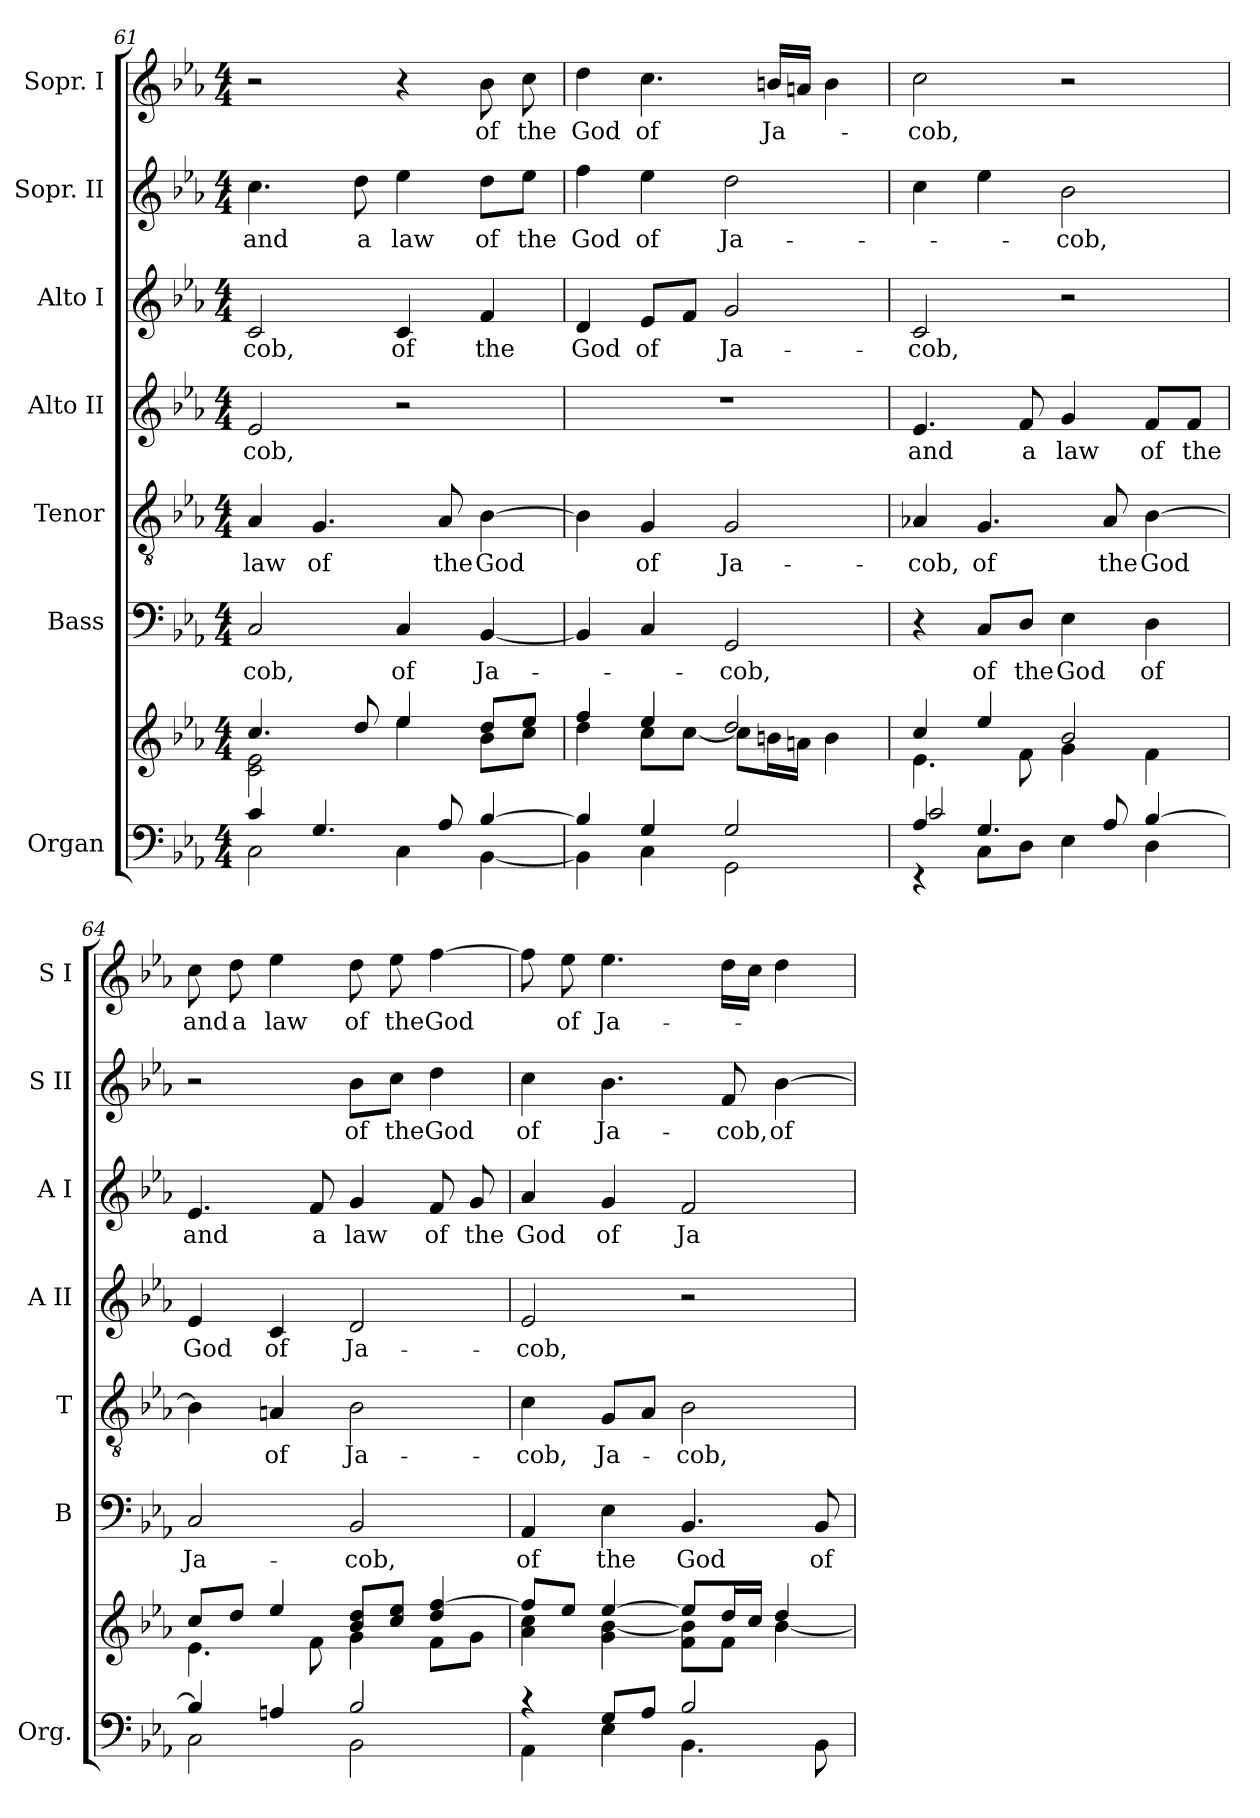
**kern	**kern	**kern	**text	**kern	**text	**kern	**text	**kern	**text	**kern	**text	**kern	**text
*part7	*part7	*part6	*part6	*part5	*part5	*part4	*part4	*part3	*part3	*part2	*part2	*part1	*part1
*staff8	*staff7	*staff6	*staff6	*staff5	*staff5	*staff4	*staff4	*staff3	*staff3	*staff2	*staff2	*staff1	*staff1
*I"Organ	*	*I"Bass	*	*I"Tenor	*	*I"Alto II	*	*I"Alto I	*	*I"Sopr. II	*	*I"Sopr. I	*
*I'Org.	*	*I'B	*	*I'T	*	*I'A II	*	*I'A I	*	*I'S II	*	*I'S I	*
!!LO:LB:g=z
*clefF4	*clefG2	*clefF4	*	*clefGv2	*	*clefG2	*	*clefG2	*	*clefG2	*	*clefG2	*
*k[b-e-a-]	*k[b-e-a-]	*k[b-e-a-]	*	*k[b-e-a-]	*	*k[b-e-a-]	*	*k[b-e-a-]	*	*k[b-e-a-]	*	*k[b-e-a-]	*
*E-:	*E-:	*E-:	*	*E-:	*	*E-:	*	*E-:	*	*E-:	*	*E-:	*
*M4/4	*M4/4	*M4/4	*	*M4/4	*	*M4/4	*	*M4/4	*	*M4/4	*	*M4/4	*
=61	=61	=61	=61	=61	=61	=61	=61	=61	=61	=61	=61	=61	=61
*^	*^	*	*	*	*	*	*	*	*	*	*	*	*
4c!/	2C!\	4.cc!/	2c!\ 2e-!\	2C/	-cob,	4A-/	law	2e-/	-cob,	2c/	-cob,	4.cc\	and	2r	.
4.G!/	.	.	.	.	.	4.G/	of	.	.	.	.	.	.	.	.
.	.	8dd!/	.	.	.	.	.	.	.	.	.	8dd\	a	.	.
.	4C!\	4ee-!/	4ee-!\	4C/	of	.	.	2r	.	4c/	of	4ee-\	law	4r	.
8A-!/	.	.	.	.	.	8A-/	the	.	.	.	.	.	.	.	.
[>4B-!/	[<4BB-!\	8dd!/L	8b-!\L	[4BB-/	Ja-	[4B-\	God	.	.	4f/	the	8dd\L	of	8b-\	of
.	.	8ee-!/J	8cc!\J	.	.	.	.	.	.	.	.	8ee-\J	the	8cc\	the
=62	=62	=62	=62	=62	=62	=62	=62	=62	=62	=62	=62	=62	=62	=62	=62
4B-!/]	4BB-!\]	4ff!/	4dd!\	4BB-/]	.	4B-\]	.	1r	.	4d/	God	4ff\	God	4dd\	God
4G!/	4C!\	4ee-!/	8cc!\L	4C/	.	4G/	of	.	.	8e-/L	of	4ee-\	of	4.cc\	of
.	.	.	[<8cc!\J	.	.	.	.	.	.	8f/J	.	.	.	.	.
2G!/	2GG!\	2dd!/	8cc!\L]	2GG/	-cob,	2G/	Ja-	.	.	2g/	Ja-	2dd\	Ja-	.	.
.	.	.	16bn!\L	.	.	.	.	.	.	.	.	.	.	16bn/LL	Ja-
.	.	.	16an!\JJ	.	.	.	.	.	.	.	.	.	.	16an/JJ	.
.	.	.	4b!\	.	.	.	.	.	.	.	.	.	.	4b\	.
=63	=63	=63	=63	=63	=63	=63	=63	=63	=63	=63	=63	=63	=63	=63	=63
*	*^	*	*	*	*	*	*	*	*	*	*	*	*	*	*
4A-!/	4rEE	2c!/	4cc!/	4.e-!\	4r	.	4A-X/	-cob,	4.e-/	and	2c/	-cob,	4cc\	.	2cc\	-cob,
4.G!/	8C!\L	.	4ee-!/	.	8C/L	of	4.G/	of	.	.	.	.	4ee-\	.	.	.
.	8D!\J	.	.	8f!\	8D/J	the	.	.	8f/	a	.	.	.	.	.	.
.	4E-!\	2ryy	2b-!/	4g!\	4E-\	God	.	.	4g/	law	2r	.	2b-\	-cob,	2r	.
8A-!/	.	.	.	.	.	.	8A-/	the	.	.	.	.	.	.	.	.
[>4B-!/	4D!\	.	.	4f!\	4D\	of	[4B-\	God	8f/L	of	.	.	.	.	.	.
.	.	.	.	.	.	.	.	.	8f/J	the	.	.	.	.	.	.
*	*v	*v	*	*	*	*	*	*	*	*	*	*	*	*	*	*
!!LO:PB:g=z
=64	=64	=64	=64	=64	=64	=64	=64	=64	=64	=64	=64	=64	=64	=64	=64
4B-!/]	2C!\	8cc!/L	4.e-!\	2C/	Ja-	4B-\]	.	4e-/	God	4.e-/	and	2r	.	8cc\	and
.	.	8dd!/J	.	.	.	.	.	.	.	.	.	.	.	8dd\	a
4An!/	.	4ee-!/	.	.	.	4An/	of	4c/	of	.	.	.	.	4ee-\	law
.	.	.	8f!\	.	.	.	.	.	.	8f/	a	.	.	.	.
2B-!/	2BB-!\	8b-!/ 8dd!/L	4g!\	2BB-/	-cob,	2B-\	Ja-	2d/	Ja-	4g/	law	8b-\L	of	8dd\	of
.	.	8cc!/ 8ee-!/J	.	.	.	.	.	.	.	.	.	8cc\J	the	8ee-\	the
.	.	4dd!/ [>4ff!/	8f!\L	.	.	.	.	.	.	8f/	of	4dd\	God	[4ff\	God
.	.	.	8g!\J	.	.	.	.	.	.	8g/	the	.	.	.	.
=65	=65	=65	=65	=65	=65	=65	=65	=65	=65	=65	=65	=65	=65	=65	=65
4rc	4AA-!\	8ff!/L]	4a-!\ 4cc!\	4AA-/	of	4c\	-cob,	2e-/	-cob,	4a-/	God	4cc\	of	8ff\]	.
.	.	8ee-!/J	.	.	.	.	.	.	.	.	.	.	.	8ee-\	of
8G!/L	4E-!\	[>4ee-!/	4g!\ [<4b-!\	4E-\	the	8G/L	Ja-	.	.	4g/	of	4.b-\	Ja-	4.ee-\	Ja-
8A-!/J	.	.	.	.	.	8A-/J	.	.	.	.	.	.	.	.	.
2B-!/	4.BB-!\	8ee-!/L]	8f!\ 8b-!\]L	4.BB-/	God	2B-\	-cob,	2r	.	2f/	Ja-	.	.	.	.
.	.	16dd!/L	8f!\J	.	.	.	.	.	.	.	.	8f/	-cob,	16dd\LL	.
.	.	16cc!/JJ	.	.	.	.	.	.	.	.	.	.	.	16cc\JJ	.
.	.	4dd!/	[<4b-!\	.	.	.	.	.	.	.	.	[4b-\	of	4dd\	.
.	8BB-!\	.	.	8BB-/	of	.	.	.	.	.	.	.	.	.	.
*v	*v	*	*	*	*	*	*	*	*	*	*	*	*	*	*
*	*v	*v	*	*	*	*	*	*	*	*	*	*	*	*
=	=	=	=	=	=	=	=	=	=	=	=	=	=
*-	*-	*-	*-	*-	*-	*-	*-	*-	*-	*-	*-	*-	*-
